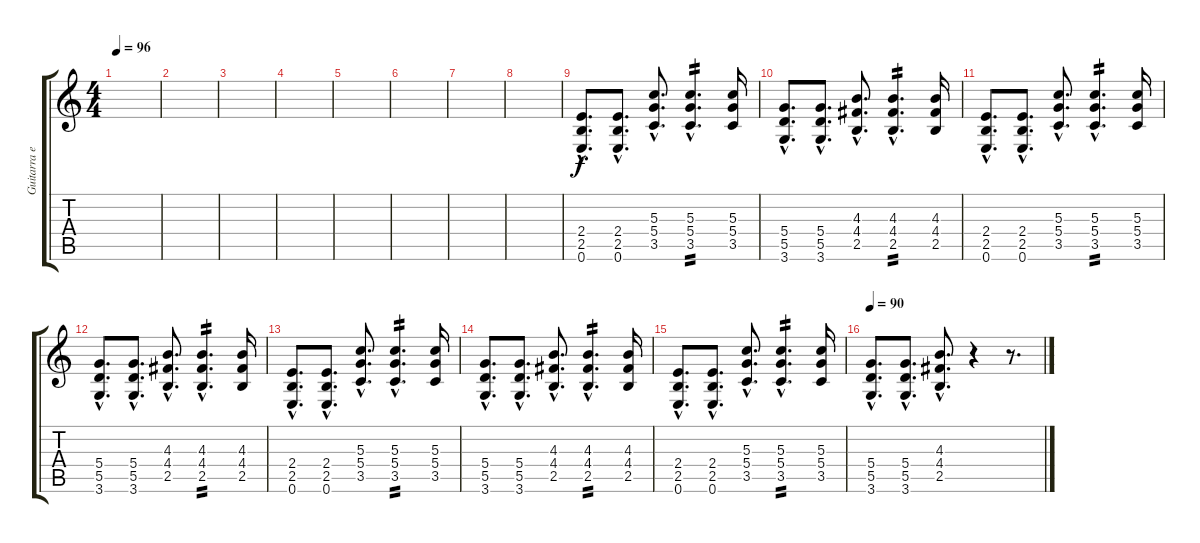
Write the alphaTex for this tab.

\track ("Guitarra electrica" "Guitarra e") {instrument overdrivenguitar}
\staff {score tabs}
\tuning (E4 B3 G3 D3 A2 E2) {hide}
\ts (4 4)
\tempo 96
\clef g2
\ks c
|
|
|
|
|
|
|
|
(2.4{hac} 2.5{hac} 0.6{hac}).8{d} (2.4{hac} 2.5{hac} 0.6{hac}).8{d} (5.3{hac} 5.4{hac} 3.5{hac}).8{d} (5.3{hac} 5.4{hac} 3.5{hac}).4{d tp 2} (5.3 5.4 3.5).16 |
(5.4{hac} 5.5{hac} 3.6{hac}).8{d} (5.4{hac} 5.5{hac} 3.6{hac}).8{d} (4.3{hac} 4.4{hac} 2.5{hac}).8{d} (4.3{hac} 4.4{hac} 2.5{hac}).4{d tp 2} (4.3 4.4 2.5).16 |
(2.4{hac} 2.5{hac} 0.6{hac}).8{d} (2.4{hac} 2.5{hac} 0.6{hac}).8{d} (5.3{hac} 5.4{hac} 3.5{hac}).8{d} (5.3{hac} 5.4{hac} 3.5{hac}).4{d tp 2} (5.3 5.4 3.5).16 |
(5.4{hac} 5.5{hac} 3.6{hac}).8{d} (5.4{hac} 5.5{hac} 3.6{hac}).8{d} (4.3{hac} 4.4{hac} 2.5{hac}).8{d} (4.3{hac} 4.4{hac} 2.5{hac}).4{d tp 2} (4.3 4.4 2.5).16 |
(2.4{hac} 2.5{hac} 0.6{hac}).8{d} (2.4{hac} 2.5{hac} 0.6{hac}).8{d} (5.3{hac} 5.4{hac} 3.5{hac}).8{d} (5.3{hac} 5.4{hac} 3.5{hac}).4{d tp 2} (5.3 5.4 3.5).16 |
(5.4{hac} 5.5{hac} 3.6{hac}).8{d} (5.4{hac} 5.5{hac} 3.6{hac}).8{d} (4.3{hac} 4.4{hac} 2.5{hac}).8{d} (4.3{hac} 4.4{hac} 2.5{hac}).4{d tp 2} (4.3 4.4 2.5).16 |
(2.4{hac} 2.5{hac} 0.6{hac}).8{d} (2.4{hac} 2.5{hac} 0.6{hac}).8{d} (5.3{hac} 5.4{hac} 3.5{hac}).8{d} (5.3{hac} 5.4{hac} 3.5{hac}).4{d tp 2} (5.3 5.4 3.5).16 |
\tempo 90
(5.4{hac} 5.5{hac} 3.6{hac}).8{d} (5.4{hac} 5.5{hac} 3.6{hac}).8{d} (4.3{hac} 4.4{hac} 2.5{hac}).8{d} r.4 r.8{d}
